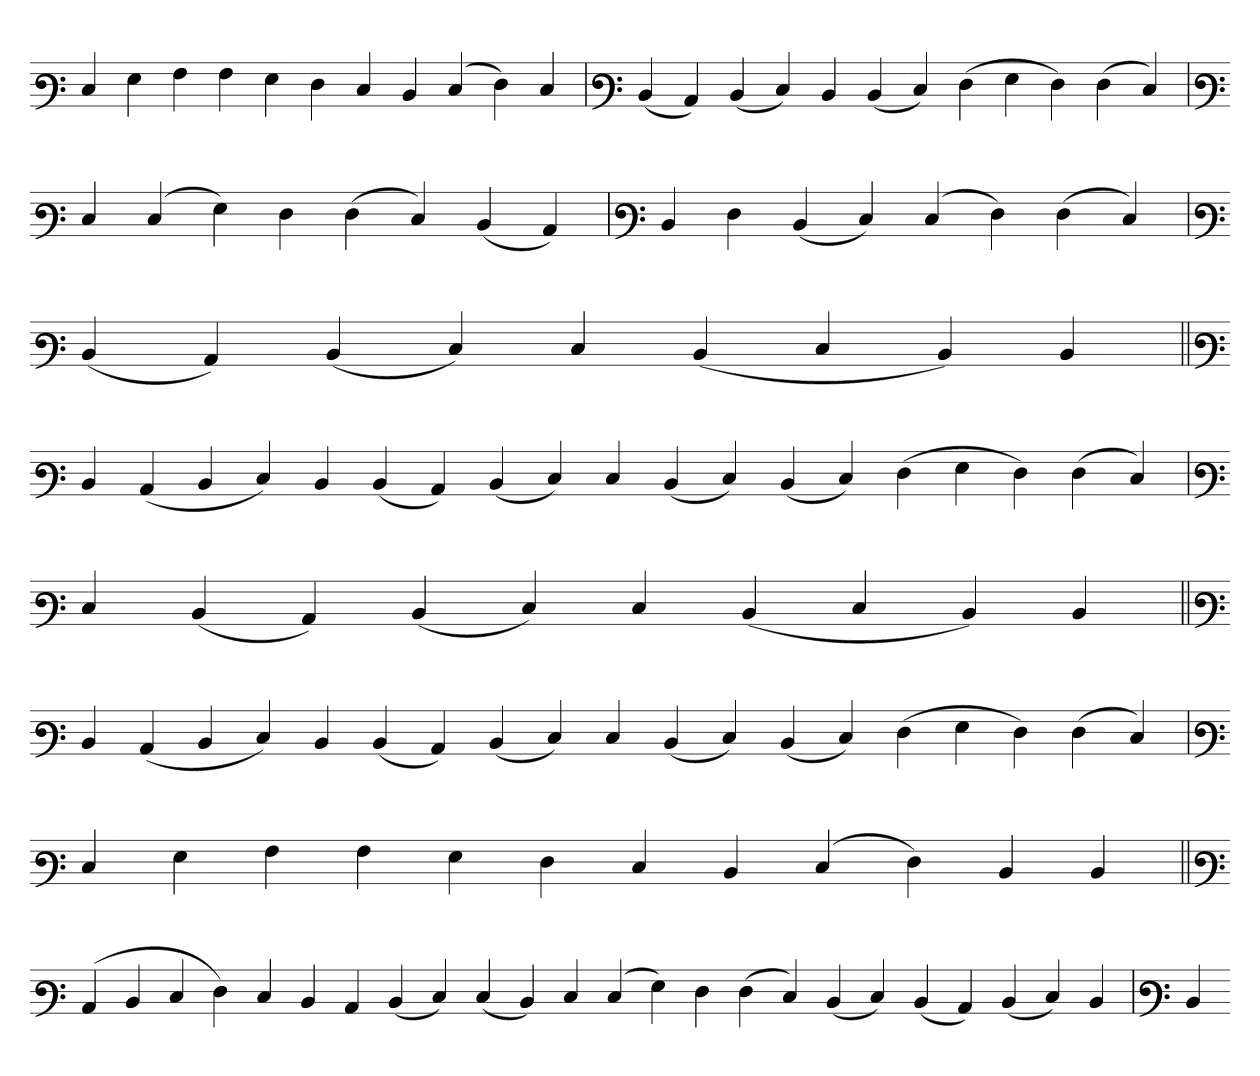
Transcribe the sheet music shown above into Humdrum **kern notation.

**kern
*part1
*staff1
*clefF3
=
4E
4G
4A
4A
4G
4F
4E
4D
(4E
4F)
4E
=`
*clefF3
(4D
4C)
(4D
4E)
4D
(4D
4E)
(4F
4G
4F)
(4F
4E)
=`
*clefF3
4E
(4E
4G)
4F
(4F
4E)
(4D
4C)
=`
*clefF3
4D
4F
(4D
4E)
(4E
4F)
(4F
4E)
='
*clefF3
(4D
4C)
(4D
4E)
4E
(4D
4E
4D)
4D
=||
*clefF3
4D
(4C
4D
4E)
4D
(4D
4C)
(4D
4E)
4E
(4D
4E)
(4D
4E)
(4F
4G
4F)
(4F
4E)
='
*clefF3
4E
(4D
4C)
(4D
4E)
4E
(4D
4E
4D)
4D
=||
*clefF3
4D
(4C
4D
4E)
4D
(4D
4C)
(4D
4E)
4E
(4D
4E)
(4D
4E)
(4F
4G
4F)
(4F
4E)
='
*clefF3
4E
4G
4A
4A
4G
4F
4E
4D
(4E
4F)
4D
4D
=||
*clefF3
(4C
4D
4E
4F)
4E
4D
4C
(4D
4E)
(4E
4D)
4E
(4E
4G)
4F
(4F
4E)
(4D
4E)
(4D
4C)
(4D
4E)
4D
='
*clefF3
4D
=-
*-
